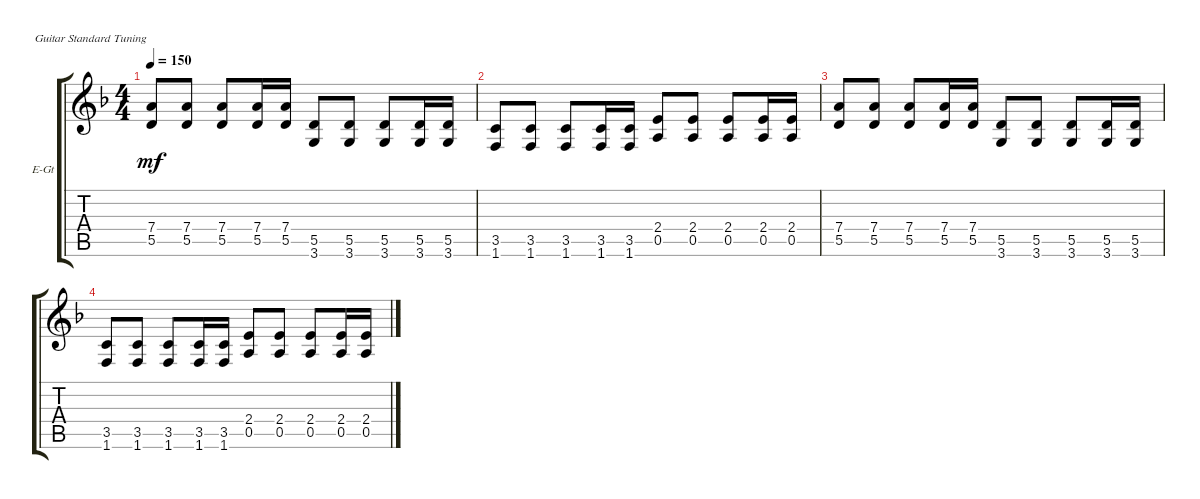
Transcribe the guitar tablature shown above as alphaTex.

\defaultSystemsLayout 4
\bracketExtendMode groupsimilarinstruments
\firstSystemTrackNameOrientation horizontal
\otherSystemsTrackNameOrientation horizontal
\track ("Лэфт - Главная гитара" "E-Gt") {instrument electricguitarclean}
\staff {score tabs}
\tuning (E4 B3 G3 D3 A2 E2)
\ts (4 4)
\tempo 150
\clef g2
\ks f
(5.5 7.4).8{dy mf instrument electricguitarclean} (5.5 7.4).8 (5.5 7.4).8 (5.5 7.4).16 (5.5 7.4).16 (3.6 5.5).8 (5.5 3.6).8 (5.5 3.6).8 (5.5 3.6).16 (5.5 3.6).16 |
(1.6 3.5).8 (1.6 3.5).8 (3.5 1.6).8 (3.5 1.6).16 (1.6 3.5).16 (0.5 2.4).8 (2.4 0.5).8 (2.4 0.5).8 (0.5 2.4).16 (2.4 0.5).16 |
(5.5 7.4).8 (5.5 7.4).8 (5.5 7.4).8 (5.5 7.4).16 (5.5 7.4).16 (3.6 5.5).8 (5.5 3.6).8 (5.5 3.6).8 (5.5 3.6).16 (5.5 3.6).16 |
(1.6 3.5).8 (1.6 3.5).8 (3.5 1.6).8 (3.5 1.6).16 (1.6 3.5).16 (0.5 2.4).8 (2.4 0.5).8 (2.4 0.5).8 (0.5 2.4).16 (2.4 0.5).16
